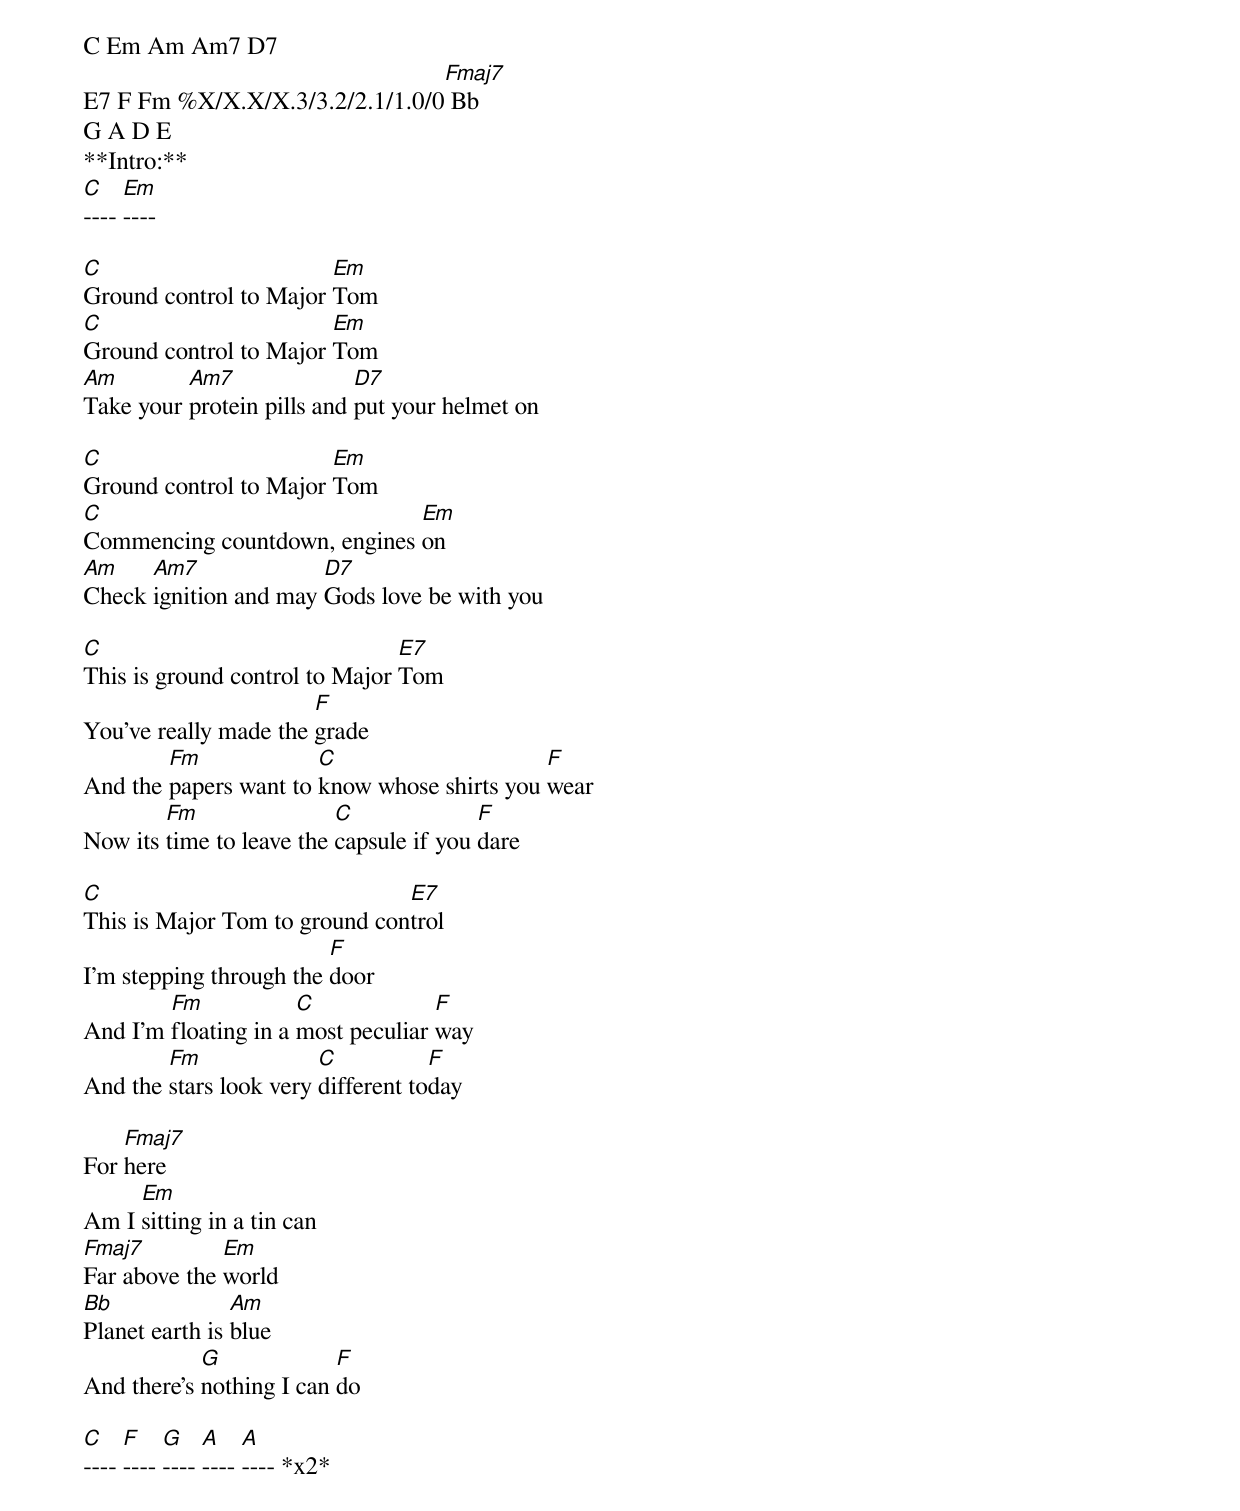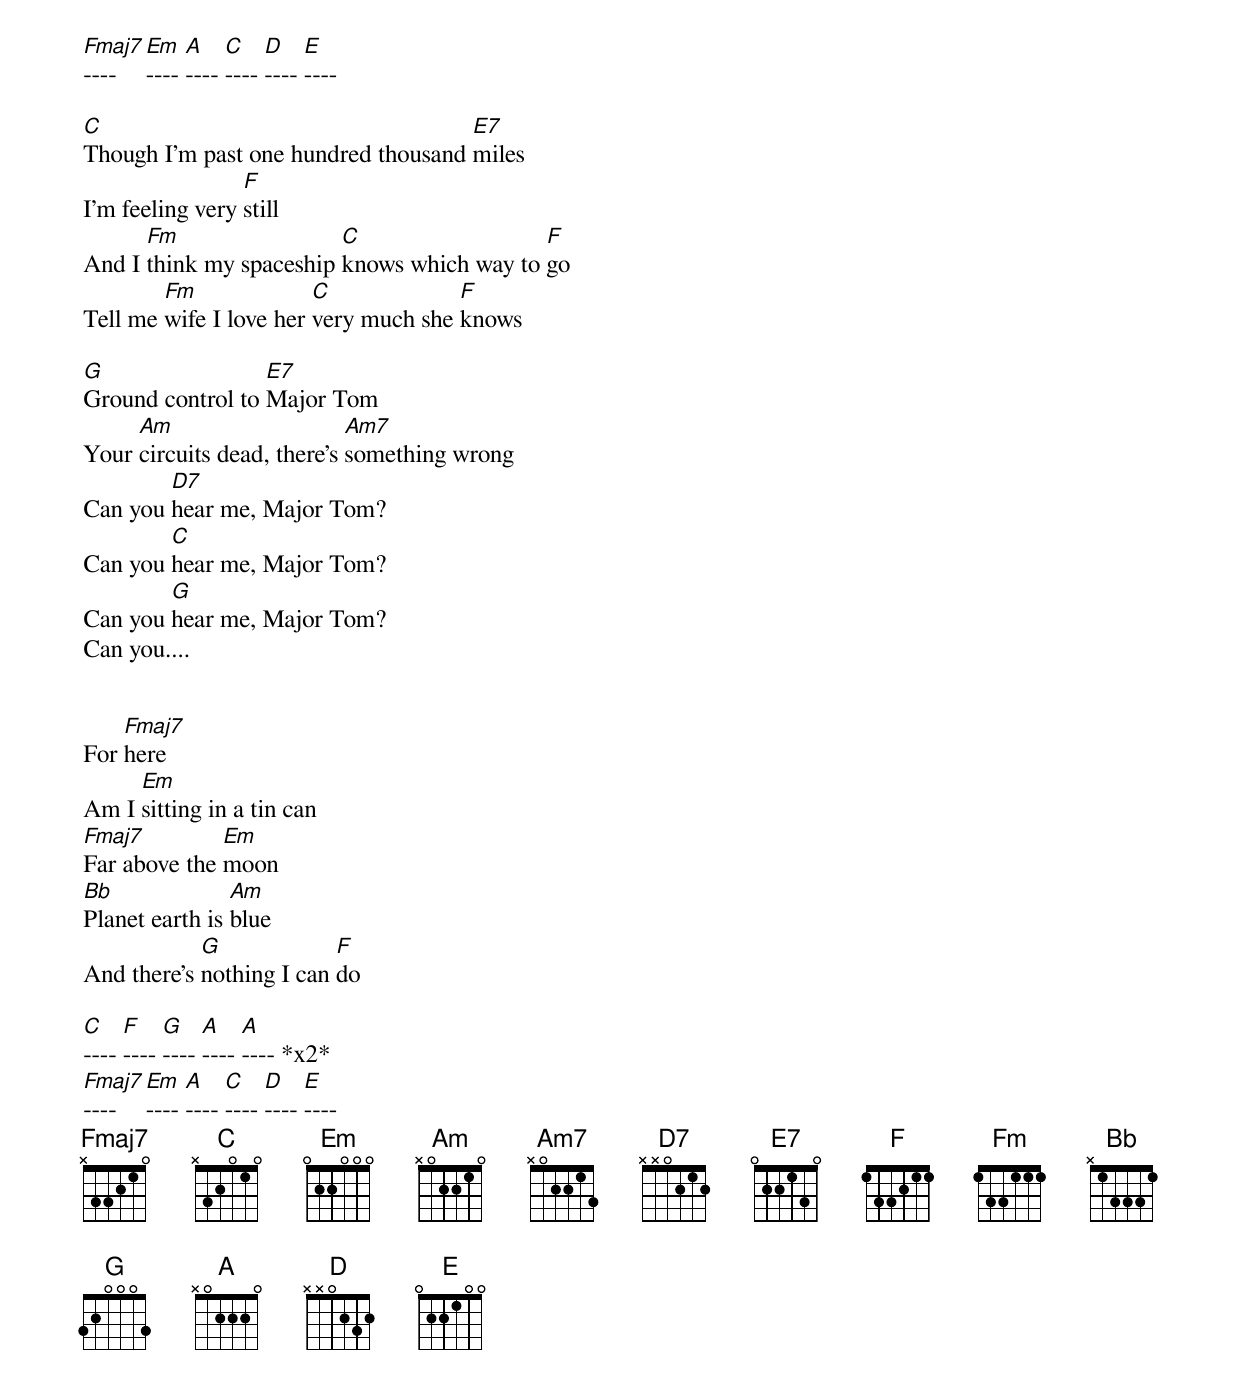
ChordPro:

C Em Am Am7 D7
E7 F Fm %X/X.X/X.3/3.2/2.1/1.0/0[Fmaj7] Bb
G A D E
**Intro:**
[C]---- [Em]----

[C]Ground control to Major [Em]Tom
[C]Ground control to Major [Em]Tom
[Am]Take your [Am7]protein pills and [D7]put your helmet on

[C]Ground control to Major [Em]Tom
[C]Commencing countdown, engines [Em]on
[Am]Check [Am7]ignition and may [D7]Gods love be with you

[C]This is ground control to Major [E7]Tom
You’ve really made the [F]grade
And the [Fm]papers want to [C]know whose shirts you [F]wear
Now its [Fm]time to leave the [C]capsule if you [F]dare

[C]This is Major Tom to ground con[E7]trol
I’m stepping through the [F]door
And I’m [Fm]floating in a [C]most peculiar [F]way
And the [Fm]stars look very [C]different to[F]day

For [Fmaj7]here
Am I [Em]sitting in a tin can
[Fmaj7]Far above the [Em]world
[Bb]Planet earth is [Am]blue
And there’s [G]nothing I can [F]do

[C]---- [F]---- [G]---- [A]---- [A]---- *x2*
[Fmaj7]---- [Em]---- [A]---- [C]---- [D]---- [E]----

[C]Though I’m past one hundred thousand [E7]miles
I’m feeling very [F]still
And I [Fm]think my spaceship [C]knows which way to [F]go
Tell me [Fm]wife I love her [C]very much she [F]knows

[G]Ground control to [E7]Major Tom
Your [Am]circuits dead, there’s [Am7]something wrong
Can you [D7]hear me, Major Tom?
Can you [C]hear me, Major Tom?
Can you [G]hear me, Major Tom?
Can you....


For [Fmaj7]here
Am I [Em]sitting in a tin can
[Fmaj7]Far above the [Em]moon
[Bb]Planet earth is [Am]blue
And there’s [G]nothing I can [F]do

[C]---- [F]---- [G]---- [A]---- [A]---- *x2*
[Fmaj7]---- [Em]---- [A]---- [C]---- [D]---- [E]----
